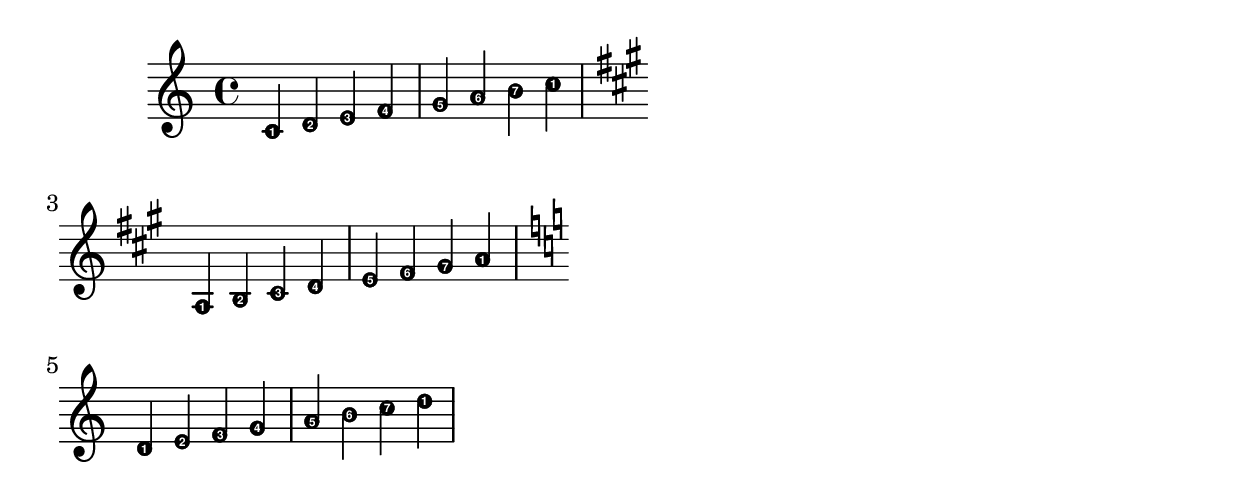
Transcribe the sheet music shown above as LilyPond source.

% Do not edit this file; it is automatically
% generated from Documentation/snippets/new
% This file is in the public domain.
%% Note: this file works from version 2.13.11
\version "2.13.31"

\header {
%% Translation of GIT committish: 0b55335aeca1de539bf1125b717e0c21bb6fa31b
  texidoces = "

Las cabezas de nota de notación fácil utilizan la propiedad
@code{note-names} del objeto @code{NoteHead} para determinad lo que
aparece dentro de la cabeza.  Mediante la sobreescritura de esta
propiedad, es posible imprimir números que representen el grado de la
escala.

Se puede crear un grabador simple que haga esto para la cabeza de cada
nota que ve.

"

  doctitlees = "Números como notas de notación fácil"

  lsrtags = "pitches"
  texidoc = "
Easy notation note heads use the @code{note-names} property
of the @code{NoteHead} object to determine what appears inside
the note head.  By overriding this property, it is possible
to print numbers representing the scale-degree.

A simple engraver can be created to do this for every note head
object it sees.
"
  doctitle = "Numbers as easy note heads"
} % begin verbatim


#(define Ez_numbers_engraver
   (list
    (cons 'acknowledgers
          (list
           (cons 'note-head-interface
                 (lambda (engraver grob source-engraver)
                   (let* ((context (ly:translator-context engraver))
                          (tonic-pitch (ly:context-property context 'tonic))
                          (tonic-name (ly:pitch-notename tonic-pitch))
                          (grob-pitch
                           (ly:event-property (event-cause grob) 'pitch))
                          (grob-name (ly:pitch-notename grob-pitch))
                          (delta (modulo (- grob-name tonic-name) 7))
                          (note-names
                           (make-vector 7 (number->string (1+ delta)))))
                     (ly:grob-set-property! grob 'note-names note-names))))))))

#(set-global-staff-size 26)

\layout {
  ragged-right = ##t
  \context {
    \Voice
    \consists \Ez_numbers_engraver
  }
}

\relative c' {
  \easyHeadsOn
  c4 d e f
  g4 a b c \break

  \key a \major
  a,4 b cis d
  e4 fis gis a \break

  \key d \dorian
  d,4 e f g
  a4 b c d
}
